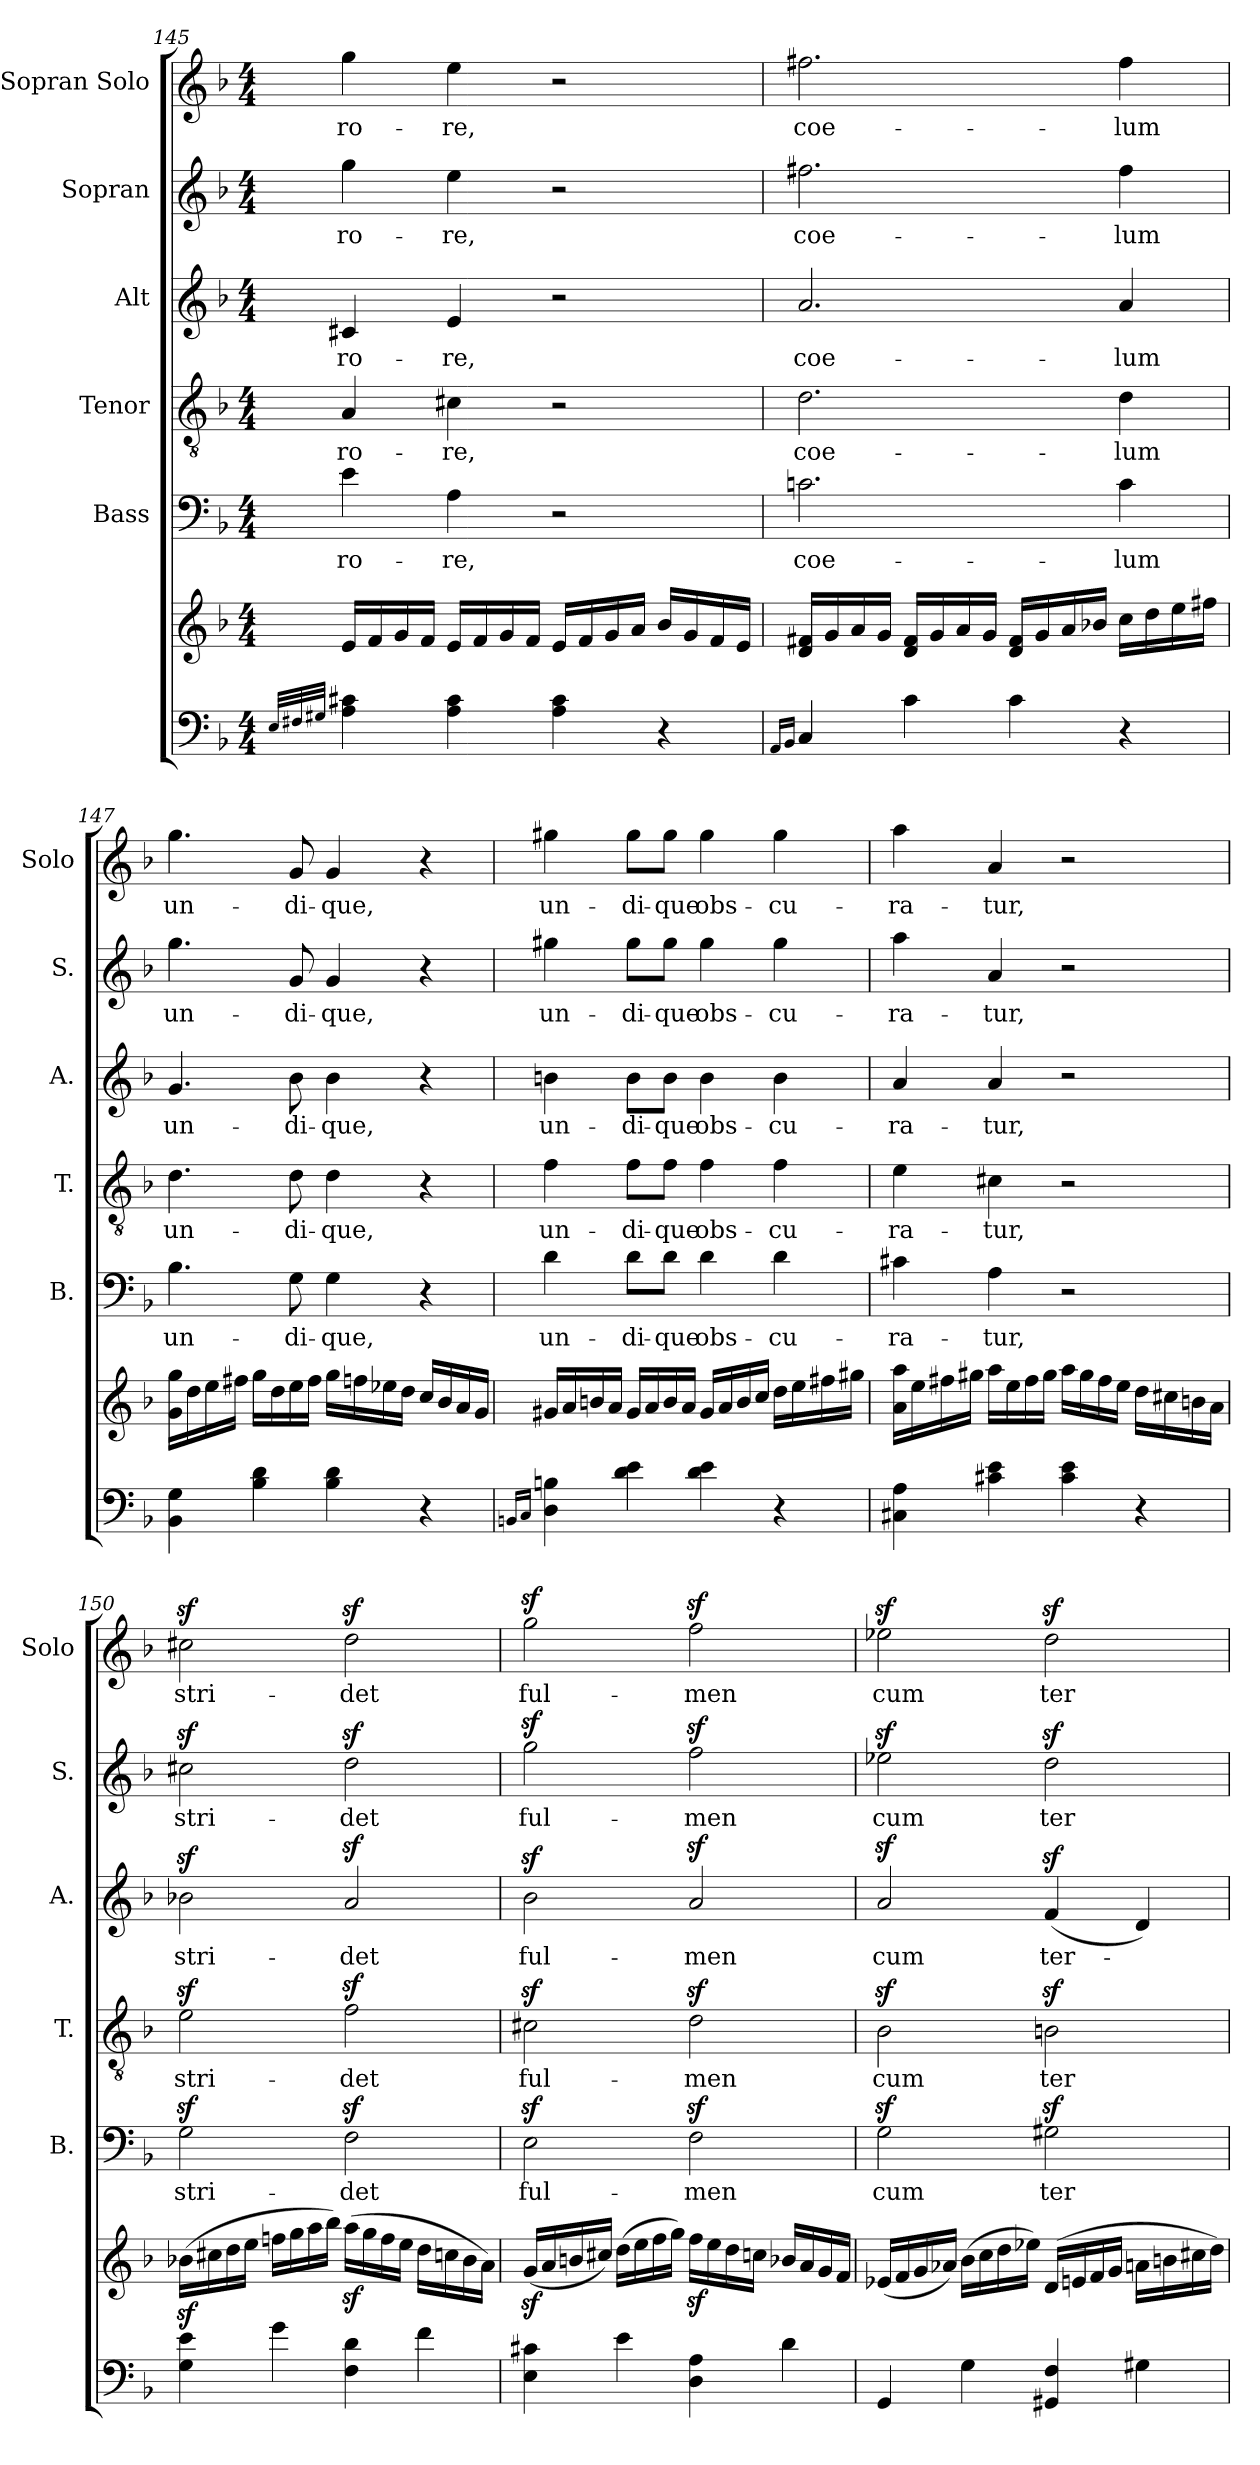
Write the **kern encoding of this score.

**kern	**kern	**kern	**text	**kern	**text	**kern	**text	**kern	**text	**kern	**text
*part6	*part6	*part5	*part5	*part4	*part4	*part3	*part3	*part2	*part2	*part1	*part1
*staff7	*staff6	*staff5	*staff5	*staff4	*staff4	*staff3	*staff3	*staff2	*staff2	*staff1	*staff1
*	*	*I"Bass	*	*I"Tenor	*	*I"Alt	*	*I"Sopran	*	*I"Sopran Solo	*
*	*	*I'B.	*	*I'T.	*	*I'A.	*	*I'S.	*	*I'Solo	*
!!LO:LB:g=z
*clefF4	*clefG2	*clefF4	*	*clefGv2	*	*clefG2	*	*clefG2	*	*clefG2	*
*k[b-]	*k[b-]	*k[b-]	*	*k[b-]	*	*k[b-]	*	*k[b-]	*	*k[b-]	*
*F:	*F:	*F:	*	*F:	*	*F:	*	*F:	*	*F:	*
*M4/4	*M4/4	*M4/4	*	*M4/4	*	*M4/4	*	*M4/4	*	*M4/4	*
=145	=145	=145	=145	=145	=145	=145	=145	=145	=145	=145	=145
32qE/LLL	.	.	.	.	.	.	.	.	.	.	.
32qF#X/	.	.	.	.	.	.	.	.	.	.	.
32qG#X/JJJ	.	.	.	.	.	.	.	.	.	.	.
!	!	!	!LO:LY:b	!	!LO:LY:b	!	!LO:LY:b	!	!LO:LY:b	!	!LO:LY:b
4A\ 4c#X\	16e/LL	4e\	-ro-	4A/	-ro-	4c#X/	-ro-	4gg\	-ro-	4gg\	-ro-
.	16f/	.	.	.	.	.	.	.	.	.	.
.	16g/	.	.	.	.	.	.	.	.	.	.
.	16f/JJ	.	.	.	.	.	.	.	.	.	.
!	!	!	!LO:LY:b	!	!LO:LY:b	!	!LO:LY:b	!	!LO:LY:b	!	!LO:LY:b
4A\ 4c#\	16e/LL	4A\	-re,	4c#X\	-re,	4e/	-re,	4ee\	-re,	4ee\	-re,
.	16f/	.	.	.	.	.	.	.	.	.	.
.	16g/	.	.	.	.	.	.	.	.	.	.
.	16f/JJ	.	.	.	.	.	.	.	.	.	.
4A\ 4c#\	16e/LL	2r	.	2r	.	2r	.	2r	.	2r	.
.	16f/	.	.	.	.	.	.	.	.	.	.
.	16g/	.	.	.	.	.	.	.	.	.	.
.	16a/JJ	.	.	.	.	.	.	.	.	.	.
4r	16b-/LL	.	.	.	.	.	.	.	.	.	.
.	16g/	.	.	.	.	.	.	.	.	.	.
.	16f/	.	.	.	.	.	.	.	.	.	.
.	16e/JJ	.	.	.	.	.	.	.	.	.	.
=146	=146	=146	=146	=146	=146	=146	=146	=146	=146	=146	=146
16qAA/LL	.	.	.	.	.	.	.	.	.	.	.
16qBB-/JJ	.	.	.	.	.	.	.	.	.	.	.
!	!	!	!LO:LY:b	!	!LO:LY:b	!	!LO:LY:b	!	!LO:LY:b	!	!LO:LY:b
4C/	16d/ 16f#X/LL	2.cn\	coe-	2.d\	coe-	2.a/	coe-	2.ff#X\	coe-	2.ff#X\	coe-
.	16g/	.	.	.	.	.	.	.	.	.	.
.	16a/	.	.	.	.	.	.	.	.	.	.
.	16g/JJ	.	.	.	.	.	.	.	.	.	.
4c\	16d/ 16f#/LL	.	.	.	.	.	.	.	.	.	.
.	16g/	.	.	.	.	.	.	.	.	.	.
.	16a/	.	.	.	.	.	.	.	.	.	.
.	16g/JJ	.	.	.	.	.	.	.	.	.	.
4c\	16d/ 16f#/LL	.	.	.	.	.	.	.	.	.	.
.	16g/	.	.	.	.	.	.	.	.	.	.
.	16a/	.	.	.	.	.	.	.	.	.	.
.	16b-X/JJ	.	.	.	.	.	.	.	.	.	.
!	!	!	!LO:LY:b	!	!LO:LY:b	!	!LO:LY:b	!	!LO:LY:b	!	!LO:LY:b
4r	16cc\LL	4c\	-lum	4d\	-lum	4a/	-lum	4ff#\	-lum	4ff#\	-lum
.	16dd\	.	.	.	.	.	.	.	.	.	.
.	16ee\	.	.	.	.	.	.	.	.	.	.
.	16ff#X\JJ	.	.	.	.	.	.	.	.	.	.
=147	=147	=147	=147	=147	=147	=147	=147	=147	=147	=147	=147
!	!	!	!LO:LY:b	!	!LO:LY:b	!	!LO:LY:b	!	!LO:LY:b	!	!LO:LY:b
4BB-\ 4G\	16g\ 16gg\LL	4.B-\	un-	4.d\	un-	4.g/	un-	4.gg\	un-	4.gg\	un-
.	16dd\	.	.	.	.	.	.	.	.	.	.
.	16ee\	.	.	.	.	.	.	.	.	.	.
.	16ff#X\JJ	.	.	.	.	.	.	.	.	.	.
4B-\ 4d\	16gg\LL	.	.	.	.	.	.	.	.	.	.
.	16dd\	.	.	.	.	.	.	.	.	.	.
!	!	!	!LO:LY:b	!	!LO:LY:b	!	!LO:LY:b	!	!LO:LY:b	!	!LO:LY:b
.	16ee\	8G\	-di-	8d\	-di-	8b-\	-di-	8g/	-di-	8g/	-di-
.	16ff#\JJ	.	.	.	.	.	.	.	.	.	.
!	!	!	!LO:LY:b	!	!LO:LY:b	!	!LO:LY:b	!	!LO:LY:b	!	!LO:LY:b
4B-\ 4d\	16gg\LL	4G\	-que,	4d\	-que,	4b-\	-que,	4g/	-que,	4g/	-que,
.	16ffn\	.	.	.	.	.	.	.	.	.	.
.	16ee-X\	.	.	.	.	.	.	.	.	.	.
.	16dd\JJ	.	.	.	.	.	.	.	.	.	.
4r	16cc/LL	4r	.	4r	.	4r	.	4r	.	4r	.
.	16b-/	.	.	.	.	.	.	.	.	.	.
.	16a/	.	.	.	.	.	.	.	.	.	.
.	16g/JJ	.	.	.	.	.	.	.	.	.	.
!!LO:PB:g=z
=148	=148	=148	=148	=148	=148	=148	=148	=148	=148	=148	=148
16qBBn/LL	.	.	.	.	.	.	.	.	.	.	.
16qC/JJ	.	.	.	.	.	.	.	.	.	.	.
!	!	!	!LO:LY:b	!	!LO:LY:b	!	!LO:LY:b	!	!LO:LY:b	!	!LO:LY:b
4D\ 4Bn\	16g#X/LL	4d\	un-	4f\	un-	4bn\	un-	4gg#X\	un-	4gg#X\	un-
.	16a/	.	.	.	.	.	.	.	.	.	.
.	16bn/	.	.	.	.	.	.	.	.	.	.
.	16a/JJ	.	.	.	.	.	.	.	.	.	.
!	!	!	!LO:LY:b	!	!LO:LY:b	!	!LO:LY:b	!	!LO:LY:b	!	!LO:LY:b
4d\ 4e\	16g#/LL	8d\L	-di-	8f\L	-di-	8b\L	-di-	8gg#\L	-di-	8gg#\L	-di-
.	16a/	.	.	.	.	.	.	.	.	.	.
!	!	!	!LO:LY:b	!	!LO:LY:b	!	!LO:LY:b	!	!LO:LY:b	!	!LO:LY:b
.	16b/	8d\J	-que	8f\J	-que	8b\J	-que	8gg#\J	-que	8gg#\J	-que
.	16a/JJ	.	.	.	.	.	.	.	.	.	.
!	!	!	!LO:LY:b	!	!LO:LY:b	!	!LO:LY:b	!	!LO:LY:b	!	!LO:LY:b
4d\ 4e\	16g#/LL	4d\	obs-	4f\	obs-	4b\	obs-	4gg#\	obs-	4gg#\	obs-
.	16a/	.	.	.	.	.	.	.	.	.	.
.	16b/	.	.	.	.	.	.	.	.	.	.
.	16cc/JJ	.	.	.	.	.	.	.	.	.	.
!	!	!	!LO:LY:b	!	!LO:LY:b	!	!LO:LY:b	!	!LO:LY:b	!	!LO:LY:b
4r	16dd\LL	4d\	-cu-	4f\	-cu-	4b\	-cu-	4gg#\	-cu-	4gg#\	-cu-
.	16ee\	.	.	.	.	.	.	.	.	.	.
.	16ff#X\	.	.	.	.	.	.	.	.	.	.
.	16gg#X\JJ	.	.	.	.	.	.	.	.	.	.
=149	=149	=149	=149	=149	=149	=149	=149	=149	=149	=149	=149
!	!	!	!LO:LY:b	!	!LO:LY:b	!	!LO:LY:b	!	!LO:LY:b	!	!LO:LY:b
4C#X\ 4A\	16a\ 16aa\LL	4c#X\	-ra-	4e\	-ra-	4a/	-ra-	4aa\	-ra-	4aa\	-ra-
.	16ee\	.	.	.	.	.	.	.	.	.	.
.	16ff#X\	.	.	.	.	.	.	.	.	.	.
.	16gg#X\JJ	.	.	.	.	.	.	.	.	.	.
!	!	!	!LO:LY:b	!	!LO:LY:b	!	!LO:LY:b	!	!LO:LY:b	!	!LO:LY:b
4c#X\ 4e\	16aa\LL	4A\	-tur,	4c#X\	-tur,	4a/	-tur,	4a/	-tur,	4a/	-tur,
.	16ee\	.	.	.	.	.	.	.	.	.	.
.	16ff#\	.	.	.	.	.	.	.	.	.	.
.	16gg#\JJ	.	.	.	.	.	.	.	.	.	.
4c#\ 4e\	16aa\LL	2r	.	2r	.	2r	.	2r	.	2r	.
.	16gg#\	.	.	.	.	.	.	.	.	.	.
.	16ff#\	.	.	.	.	.	.	.	.	.	.
.	16ee\JJ	.	.	.	.	.	.	.	.	.	.
4r	16dd\LL	.	.	.	.	.	.	.	.	.	.
.	16cc#X\	.	.	.	.	.	.	.	.	.	.
.	16bn\	.	.	.	.	.	.	.	.	.	.
.	16a\JJ	.	.	.	.	.	.	.	.	.	.
=150	=150	=150	=150	=150	=150	=150	=150	=150	=150	=150	=150
!	!	!	!LO:LY:b	!	!LO:LY:b	!	!LO:LY:b	!	!LO:LY:b	!	!LO:LY:b
4G\ 4e\	(>16b-Xz<\LL	2Gz>\	stri-	2ez>\	stri-	2b-Xz>\	stri-	2cc#Xz>\	stri-	2cc#Xz>\	stri-
.	16cc#X\	.	.	.	.	.	.	.	.	.	.
.	16dd\	.	.	.	.	.	.	.	.	.	.
.	16ee\JJ	.	.	.	.	.	.	.	.	.	.
4g\	16ffn\LL	.	.	.	.	.	.	.	.	.	.
.	16gg\	.	.	.	.	.	.	.	.	.	.
.	16aa\	.	.	.	.	.	.	.	.	.	.
.	16bb-\JJ)	.	.	.	.	.	.	.	.	.	.
!	!	!	!LO:LY:b	!	!LO:LY:b	!	!LO:LY:b	!	!LO:LY:b	!	!LO:LY:b
4F\ 4d\	(>16aaz<\LL	2Fz>\	-det	2fz>\	-det	2az>/	-det	2ddz>\	-det	2ddz>\	-det
.	16gg\	.	.	.	.	.	.	.	.	.	.
.	16ff\	.	.	.	.	.	.	.	.	.	.
.	16ee\JJ	.	.	.	.	.	.	.	.	.	.
4f\	16dd\LL	.	.	.	.	.	.	.	.	.	.
.	16ccn\	.	.	.	.	.	.	.	.	.	.
.	16b-\	.	.	.	.	.	.	.	.	.	.
.	16a\JJ)	.	.	.	.	.	.	.	.	.	.
!!LO:LB:g=z
=151	=151	=151	=151	=151	=151	=151	=151	=151	=151	=151	=151
!	!	!	!LO:LY:b	!	!LO:LY:b	!	!LO:LY:b	!	!LO:LY:b	!	!LO:LY:b
4E\ 4c#X\	(<16gz</LL	2Ez>\	ful-	2c#Xz>\	ful-	2b-z>\	ful-	2ggz>\	ful-	2ggz>\	ful-
.	16a/	.	.	.	.	.	.	.	.	.	.
.	16bn/	.	.	.	.	.	.	.	.	.	.
.	16cc#X/JJ)	.	.	.	.	.	.	.	.	.	.
4e\	(>16dd\LL	.	.	.	.	.	.	.	.	.	.
.	16ee\	.	.	.	.	.	.	.	.	.	.
.	16ff\	.	.	.	.	.	.	.	.	.	.
.	16gg\JJ)	.	.	.	.	.	.	.	.	.	.
!	!	!	!LO:LY:b	!	!LO:LY:b	!	!LO:LY:b	!	!LO:LY:b	!	!LO:LY:b
4D\ 4A\	16ffz<\LL	2Fz>\	-men	2dz>\	-men	2az>/	-men	2ffz>\	-men	2ffz>\	-men
.	16ee\	.	.	.	.	.	.	.	.	.	.
.	16dd\	.	.	.	.	.	.	.	.	.	.
.	16ccn\JJ	.	.	.	.	.	.	.	.	.	.
4d\	16b-X/LL	.	.	.	.	.	.	.	.	.	.
.	16a/	.	.	.	.	.	.	.	.	.	.
.	16g/	.	.	.	.	.	.	.	.	.	.
.	16f/JJ	.	.	.	.	.	.	.	.	.	.
=152	=152	=152	=152	=152	=152	=152	=152	=152	=152	=152	=152
!	!	!	!LO:LY:b	!	!LO:LY:b	!	!LO:LY:b	!	!LO:LY:b	!	!LO:LY:b
4GG/	(<16e-X/LL	2Gz>\	cum	2B-z>\	cum	2az>/	cum	2ee-Xz>\	cum	2ee-Xz>\	cum
.	16f/	.	.	.	.	.	.	.	.	.	.
.	16g/	.	.	.	.	.	.	.	.	.	.
.	16a-X/JJ)	.	.	.	.	.	.	.	.	.	.
4G\	(>16b-\LL	.	.	.	.	.	.	.	.	.	.
.	16cc\	.	.	.	.	.	.	.	.	.	.
.	16dd\	.	.	.	.	.	.	.	.	.	.
.	16ee-X\JJ)	.	.	.	.	.	.	.	.	.	.
!	!	!	!LO:LY:b	!	!LO:LY:b	!	!LO:LY:b	!	!LO:LY:b	!	!LO:LY:b
4GG#X/ 4F/	(>16d/LL	2G#Xz>\	ter-	2Bnz>\	ter-	(<4fz>/	ter-	2ddz>\	ter-	2ddz>\	ter-
.	16en/	.	.	.	.	.	.	.	.	.	.
.	16f/	.	.	.	.	.	.	.	.	.	.
.	16g/JJ	.	.	.	.	.	.	.	.	.	.
4G#X\	16an\LL	.	.	.	.	4d/)	.	.	.	.	.
.	16bn\	.	.	.	.	.	.	.	.	.	.
.	16cc#X\	.	.	.	.	.	.	.	.	.	.
.	16dd\JJ)	.	.	.	.	.	.	.	.	.	.
=	=	=	=	=	=	=	=	=	=	=	=
*-	*-	*-	*-	*-	*-	*-	*-	*-	*-	*-	*-
